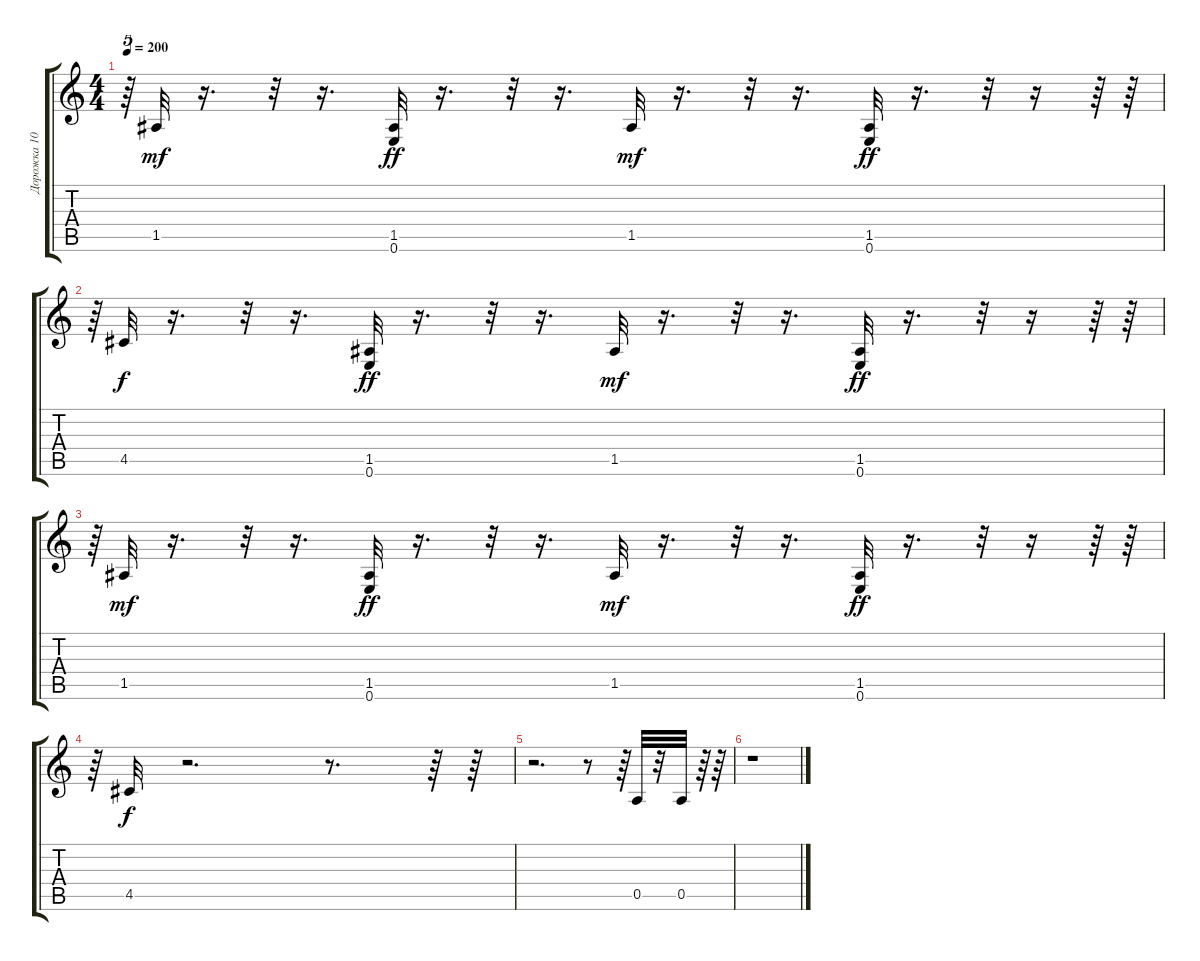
\track ("Дорожка 10" "Дорожка 10") {instrument acousticguitarnylon}
\staff {score tabs}
\tuning (E4 B3 G3 D3 A2 E2) {hide}
\ts (4 4)
\tempo 200
\clef g2
\ks c
r.64{tu (5 4) dy ff} 1.5.32{dy mf} r.16{d} r.32 r.16{d} (1.5 0.6).32{dy ff} r.16{d} r.32 r.16{d} 1.5.32{dy mf} r.16{d} r.32 r.16{d} (1.5 0.6).32{dy ff} r.16{d} r.32 r.16 r.64 r.64 |
r.64{tu (5 4)} 4.5.32{dy f} r.16{d} r.32 r.16{d} (1.5 0.6).32{dy ff} r.16{d} r.32 r.16{d} 1.5.32{dy mf} r.16{d} r.32 r.16{d} (1.5 0.6).32{dy ff} r.16{d} r.32 r.16 r.64 r.64 |
r.64{tu (5 4)} 1.5.32{dy mf} r.16{d} r.32 r.16{d} (1.5 0.6).32{dy ff} r.16{d} r.32 r.16{d} 1.5.32{dy mf} r.16{d} r.32 r.16{d} (1.5 0.6).32{dy ff} r.16{d} r.32 r.16 r.64 r.64 |
r.64{tu (5 4)} 4.5.32{dy f} r.2{d} r.8{d} r.64 r.64 |
r.2{d} r.8 r.64{tu (5 4)} 0.5.32 r.32 0.5.32 r.64 r.64 |
r.1
